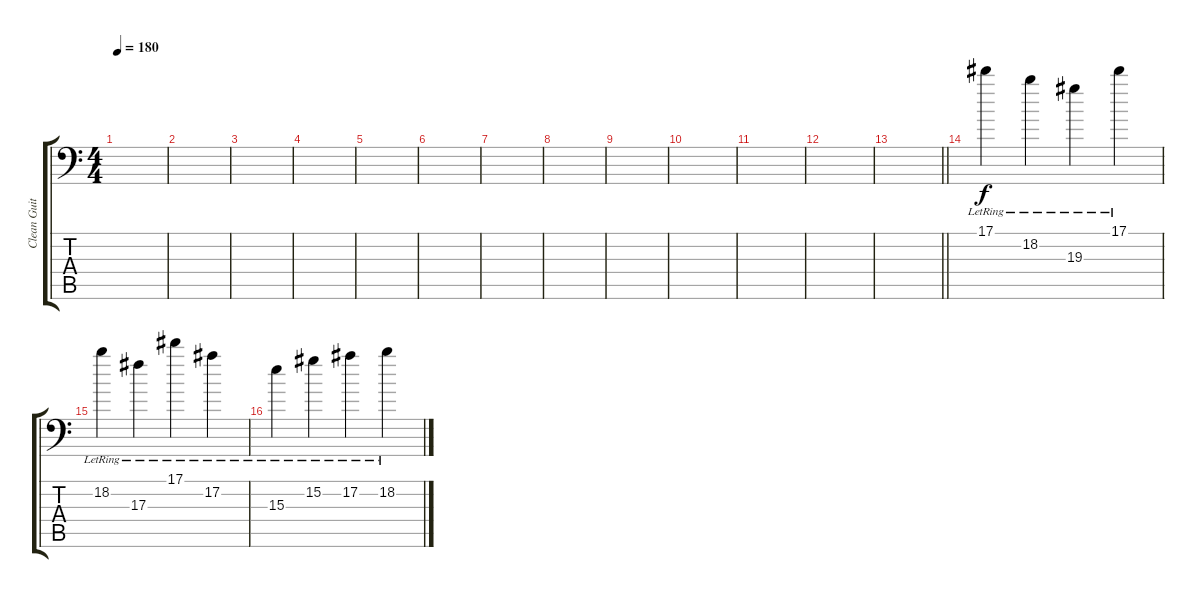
\track ("Clean Guitar 1" "Clean Guit") {instrument electricguitarjazz}
\staff {score tabs}
\tuning (Bb3 F3 Db3 Ab2 Eb2 Ab1) {hide}
\ts (4 4)
\tempo 180
\clef f4
\ks c
|
|
|
|
|
|
|
|
|
|
|
|
\barLineRight lightlight
|
17.1{lr}.4{volume 16 instrument electricguitarjazz} 18.2{lr}.4 19.3{lr}.4 17.1{lr}.4 |
18.2{lr}.4 17.3{lr}.4 17.1{lr}.4 17.2{lr}.4 |
15.3{lr}.4 15.2{lr}.4 17.2{lr}.4 18.2{lr}.4
